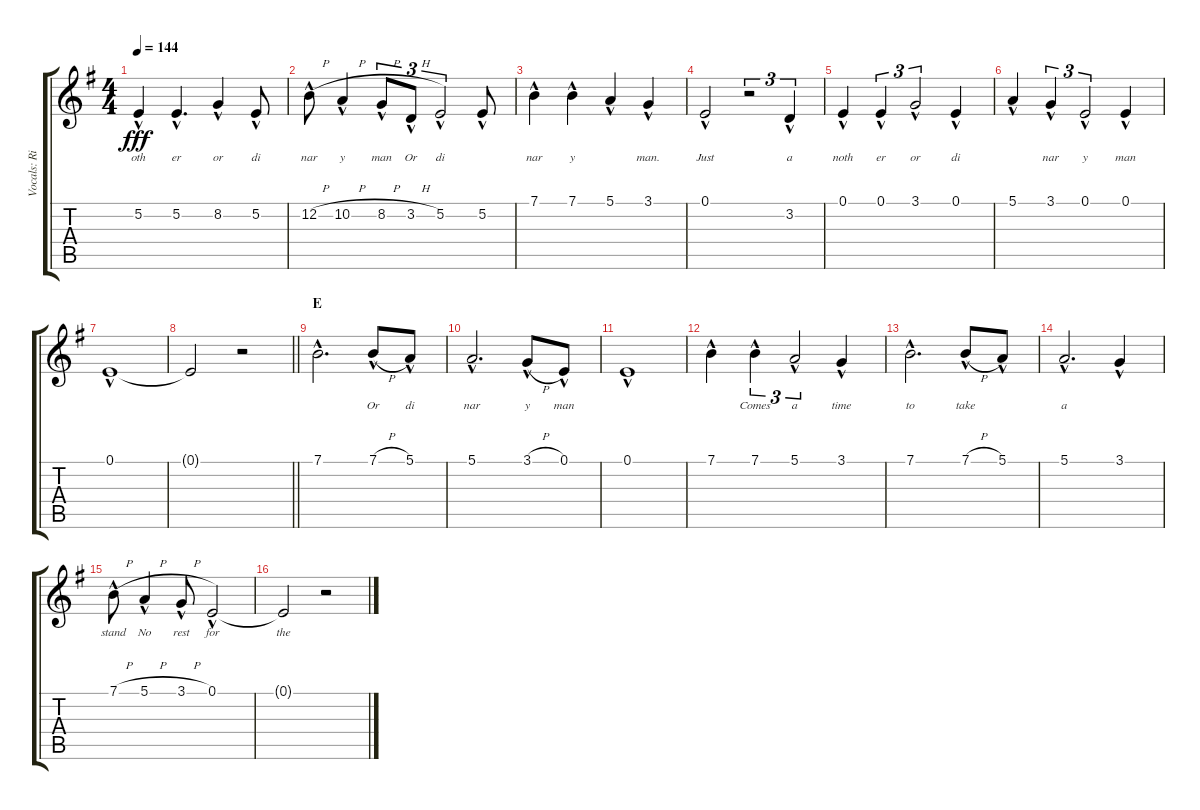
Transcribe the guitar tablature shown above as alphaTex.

\track ("Vocals: Rik" "Vocals: Ri") {instrument lead2sawtooth}
\staff {score tabs}
\tuning (E4 B3 G3 D3 A2 E2) {hide}
\ts (4 4)
\tempo 144
\clef g2
\ks g
5.2{hac}.4{lyrics (0 "oth") lyrics (1 "") lyrics (2 "") lyrics (3 "") lyrics (4 "") dy fff} 5.2{hac}.4{d lyrics (0 "er") lyrics (1 "") lyrics (2 "") lyrics (3 "") lyrics (4 "")} 8.2{hac}.4{lyrics (0 "or") lyrics (1 "") lyrics (2 "") lyrics (3 "") lyrics (4 "")} 5.2{hac}.8{lyrics (0 "di") lyrics (1 "") lyrics (2 "") lyrics (3 "") lyrics (4 "")} |
12.2{h hac}.8{lyrics (0 "nar") lyrics (1 "") lyrics (2 "") lyrics (3 "") lyrics (4 "")} 10.2{h hac}.4{lyrics (0 "y") lyrics (1 "") lyrics (2 "") lyrics (3 "") lyrics (4 "")} 8.2{h hac}.8{tu (3 2) lyrics (0 "man") lyrics (1 "") lyrics (2 "") lyrics (3 "") lyrics (4 "")} 3.2{h hac}.8{tu (3 2) lyrics (0 "Or") lyrics (1 "") lyrics (2 "") lyrics (3 "") lyrics (4 "")} 5.2{hac}.2{tu (3 2) lyrics (0 "di") lyrics (1 "") lyrics (2 "") lyrics (3 "") lyrics (4 "")} 5.2{hac}.8{lyrics (0 "") lyrics (1 "") lyrics (2 "") lyrics (3 "") lyrics (4 "")} |
7.1{hac}.4{lyrics (0 "nar") lyrics (1 "") lyrics (2 "") lyrics (3 "") lyrics (4 "")} 7.1{hac}.4{lyrics (0 "y") lyrics (1 "") lyrics (2 "") lyrics (3 "") lyrics (4 "")} 5.1{hac}.4{lyrics (0 "") lyrics (1 "") lyrics (2 "") lyrics (3 "") lyrics (4 "")} 3.1{hac}.4{lyrics (0 "man.") lyrics (1 "") lyrics (2 "") lyrics (3 "") lyrics (4 "")} |
0.1{hac}.2{lyrics (0 "Just") lyrics (1 "") lyrics (2 "") lyrics (3 "") lyrics (4 "")} r.2{tu (3 2)} 3.2{hac}.4{tu (3 2) lyrics (0 "a") lyrics (1 "") lyrics (2 "") lyrics (3 "") lyrics (4 "")} |
0.1{hac}.4{lyrics (0 "noth") lyrics (1 "") lyrics (2 "") lyrics (3 "") lyrics (4 "")} 0.1{hac}.4{tu (3 2) lyrics (0 "er") lyrics (1 "") lyrics (2 "") lyrics (3 "") lyrics (4 "")} 3.1{hac}.2{tu (3 2) lyrics (0 "or") lyrics (1 "") lyrics (2 "") lyrics (3 "") lyrics (4 "")} 0.1{hac}.4{lyrics (0 "di") lyrics (1 "") lyrics (2 "") lyrics (3 "") lyrics (4 "")} |
5.1{hac}.4{lyrics (0 "") lyrics (1 "") lyrics (2 "") lyrics (3 "") lyrics (4 "")} 3.1{hac}.4{tu (3 2) lyrics (0 "nar") lyrics (1 "") lyrics (2 "") lyrics (3 "") lyrics (4 "")} 0.1{hac}.2{tu (3 2) lyrics (0 "y") lyrics (1 "") lyrics (2 "") lyrics (3 "") lyrics (4 "")} 0.1{hac}.4{lyrics (0 "man") lyrics (1 "") lyrics (2 "") lyrics (3 "") lyrics (4 "")} |
0.1{hac}.1{lyrics (0 "") lyrics (1 "") lyrics (2 "") lyrics (3 "") lyrics (4 "")} |
\barLineRight lightlight
0.1{t}.2{lyrics (0 "") lyrics (1 "") lyrics (2 "") lyrics (3 "") lyrics (4 "")} r.2 |
\section ("" "E")
7.1{hac}.2{d lyrics (0 "") lyrics (1 "") lyrics (2 "") lyrics (3 "") lyrics (4 "")} 7.1{h hac}.8{lyrics (0 "Or") lyrics (1 "") lyrics (2 "") lyrics (3 "") lyrics (4 "")} 5.1{hac}.8{lyrics (0 "di") lyrics (1 "") lyrics (2 "") lyrics (3 "") lyrics (4 "")} |
5.1{hac}.2{d lyrics (0 "nar") lyrics (1 "") lyrics (2 "") lyrics (3 "") lyrics (4 "")} 3.1{h hac}.8{lyrics (0 "y") lyrics (1 "") lyrics (2 "") lyrics (3 "") lyrics (4 "")} 0.1{hac}.8{lyrics (0 "man") lyrics (1 "") lyrics (2 "") lyrics (3 "") lyrics (4 "")} |
0.1{hac}.1{lyrics (0 "") lyrics (1 "") lyrics (2 "") lyrics (3 "") lyrics (4 "")} |
7.1{hac}.4{lyrics (0 "") lyrics (1 "") lyrics (2 "") lyrics (3 "") lyrics (4 "")} 7.1{hac}.4{tu (3 2) lyrics (0 "Comes") lyrics (1 "") lyrics (2 "") lyrics (3 "") lyrics (4 "")} 5.1{hac}.2{tu (3 2) lyrics (0 "a") lyrics (1 "") lyrics (2 "") lyrics (3 "") lyrics (4 "")} 3.1{hac}.4{lyrics (0 "time") lyrics (1 "") lyrics (2 "") lyrics (3 "") lyrics (4 "")} |
7.1{hac}.2{d lyrics (0 "to") lyrics (1 "") lyrics (2 "") lyrics (3 "") lyrics (4 "")} 7.1{h hac}.8{lyrics (0 "take") lyrics (1 "") lyrics (2 "") lyrics (3 "") lyrics (4 "")} 5.1{hac}.8{lyrics (0 "") lyrics (1 "") lyrics (2 "") lyrics (3 "") lyrics (4 "")} |
5.1{hac}.2{d lyrics (0 "a") lyrics (1 "") lyrics (2 "") lyrics (3 "") lyrics (4 "")} 3.1{hac}.4{lyrics (0 "") lyrics (1 "") lyrics (2 "") lyrics (3 "") lyrics (4 "")} |
7.1{h hac}.8{lyrics (0 "stand") lyrics (1 "") lyrics (2 "") lyrics (3 "") lyrics (4 "")} 5.1{h hac}.4{lyrics (0 "No") lyrics (1 "") lyrics (2 "") lyrics (3 "") lyrics (4 "")} 3.1{h hac}.8{lyrics (0 "rest") lyrics (1 "") lyrics (2 "") lyrics (3 "") lyrics (4 "")} 0.1{hac}.2{lyrics (0 "for") lyrics (1 "") lyrics (2 "") lyrics (3 "") lyrics (4 "")} |
0.1{t}.2{lyrics (0 "the") lyrics (1 "") lyrics (2 "") lyrics (3 "") lyrics (4 "")} r.2
